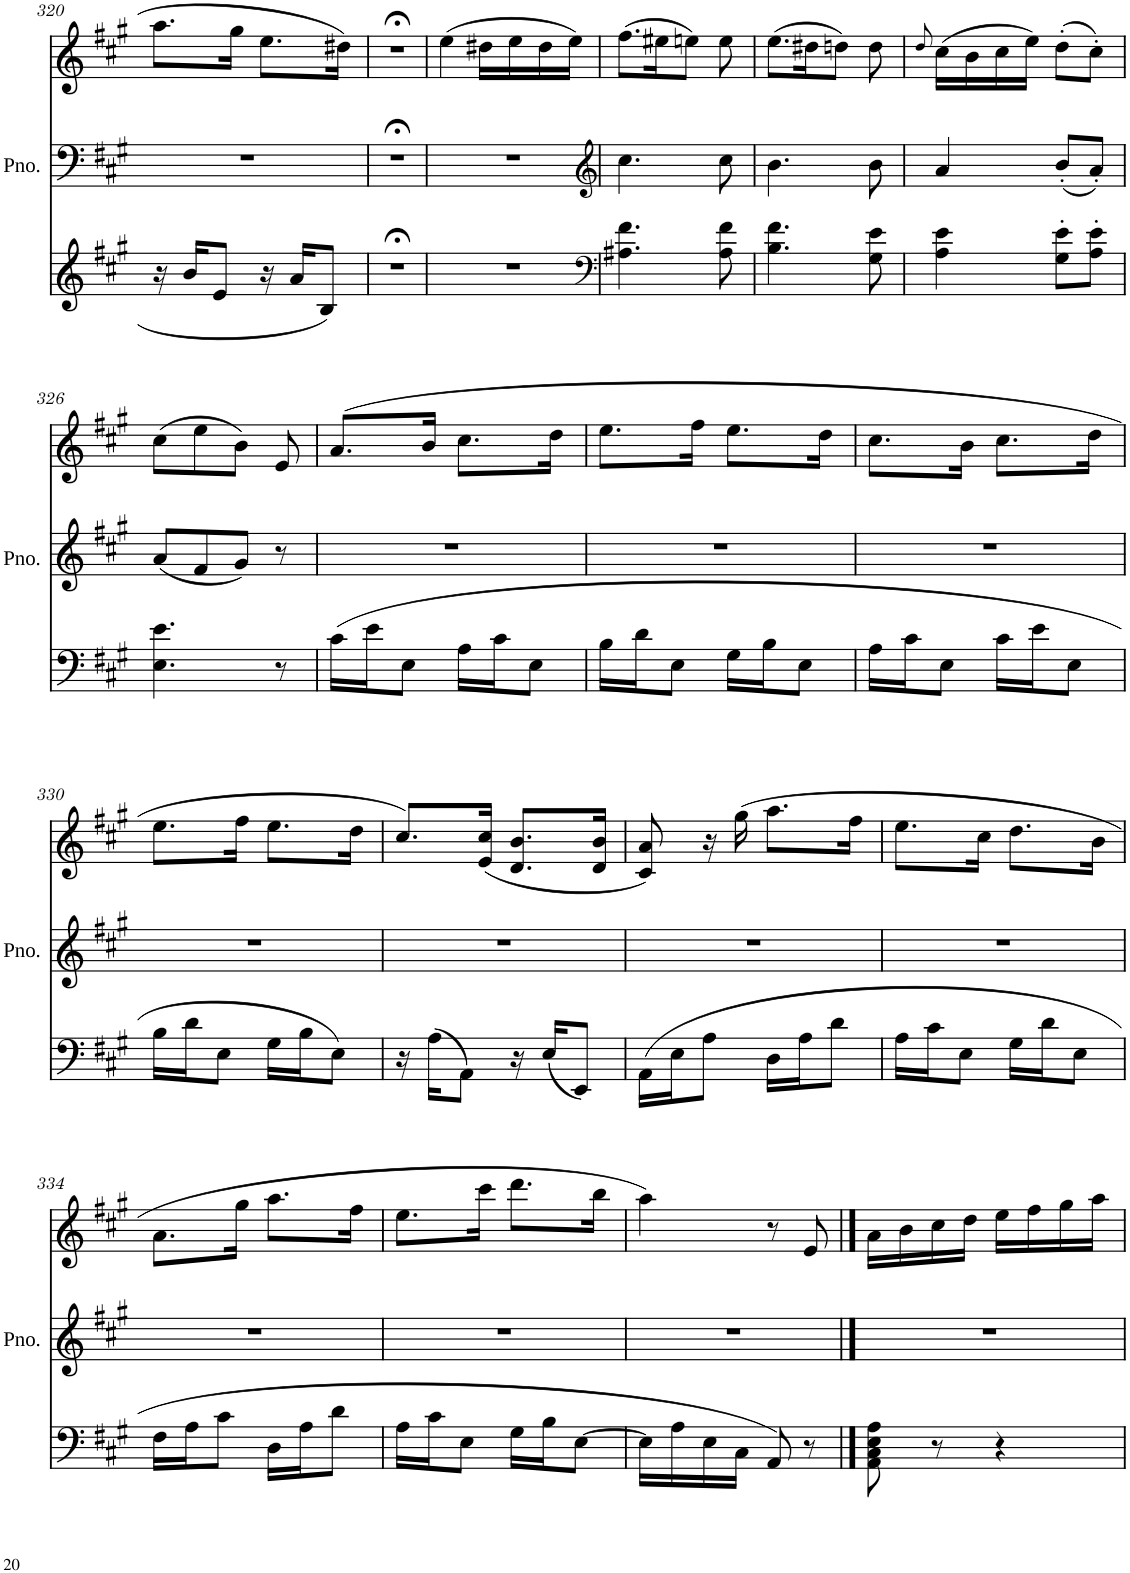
**kern	**kern	**kern
*part1	*part1	*part1
*staff3	*staff2	*staff1
*I"Piano	*	*
*I'Pno.	*	*
!!LO:PB:g=z
*clefG2	*clefF4	*clefG2
*k[f#c#g#]	*k[f#c#g#]	*k[f#c#g#]
*M2/4	*M2/4	*M2/4
=320	=320	=320
16r	2r	8.aa\L
16b/KL	.	.
8e/J	.	.
.	.	16gg#\Jk
16r	.	8.ee\L
16a/KL	.	.
8B/J	.	.
.	.	16dd#X\Jk
=321	=321	=321
2r;<	2r;<	2r;<
=322	=322	=322
2r	2r	(4ee\
.	.	16dd#X\LL
.	.	16ee\
.	.	16dd#\
.	.	16ee\JJ)
=323	=323	=323
*clefF4	*clefG2	*
4.A#X\ 4.f#\	4.cc#\	(8.ff#\L
.	.	16ee#X\K
.	.	8een\J)
8A#\ 8f#\	8cc#\	8ee\
=324	=324	=324
4.B\ 4.f#\	4.b\	(8.ee\L
.	.	16dd#X\K
.	.	8ddn\J)
8G#\ 8e\	8b\	8dd\
=325	=325	=325
.	.	8qdd/
4A\ 4e\	4a/	(16cc#\LL
.	.	16b\
.	.	16cc#\
.	.	16ee\JJ)
8G#\' 8e\'L	8b'/L	(8dd'\L
8A\' 8e\'J	8a'/J	8cc#'\J)
!!LO:LB:g=z
=326	=326	=326
4.E\ 4.e\	8a/L	(8cc#\L
.	8f#/	8ee\
.	8g#/J	8b\J)
8r	8r	8e/
=327	=327	=327
16c#\LL	2r	(8.a/L
16e\J	.	.
8E\J	.	.
.	.	16b/Jk
16A\LL	.	8.cc#\L
16c#\J	.	.
8E\J	.	.
.	.	16dd\Jk
=328	=328	=328
16B\LL	2r	8.ee\L
16d\J	.	.
8E\J	.	.
.	.	16ff#\Jk
16G#\LL	.	8.ee\L
16B\J	.	.
8E\J	.	.
.	.	16dd\Jk
=329	=329	=329
16A\LL	2r	8.cc#\L
16c#\J	.	.
8E\J	.	.
.	.	16b\Jk
16c#\LL	.	8.cc#\L
16e\J	.	.
8E\J	.	.
.	.	16dd\Jk
!!LO:LB:g=z
=330	=330	=330
16B\LL	2r	8.ee\L
16d\J	.	.
8E\J	.	.
.	.	16ff#\Jk
16G#\LL	.	8.ee\L
16B\J	.	.
8E\J	.	.
.	.	16dd\Jk
=331	=331	=331
16r	2r	8.cc#/L)
16A\KL	.	.
8AA\J	.	.
.	.	(16e/ 16cc#/Jk
16r	.	8.d/ 8.b/L
16E/KL	.	.
8EE/J	.	.
.	.	16d/ 16b/Jk
=332	=332	=332
16AA\LL	2r	8c#/ 8a/)
16E\J	.	.
8A\J	.	16r
.	.	(16gg#\
16D\LL	.	8.aa\L
16A\J	.	.
8d\J	.	.
.	.	16ff#\Jk
=333	=333	=333
16A\LL	2r	8.ee\L
16c#\J	.	.
8E\J	.	.
.	.	16cc#\Jk
16G#\LL	.	8.dd\L
16d\J	.	.
8E\J	.	.
.	.	16b\Jk
!!LO:LB:g=z
=334	=334	=334
16F#\LL	2r	8.a\L
16A\J	.	.
8c#\J	.	.
.	.	16gg#\Jk
16D\LL	.	8.aa\L
16A\J	.	.
8d\J	.	.
.	.	16ff#\Jk
=335	=335	=335
16A\LL	2r	8.ee\L
16c#\J	.	.
8E\J	.	.
.	.	16ccc#\Jk
16G#\LL	.	8.ddd\L
16B\J	.	.
[8E\J	.	.
.	.	16bb\Jk
=336	=336	=336
16E\LL]	2r	4aa\)
16A\	.	.
16E\	.	.
16C#\JJ	.	.
8AA/	.	8r
8r	.	8e/
==337	==337	==337
8AA\ 8C#\ 8E\ 8A\	2r	16a\LL
.	.	16b\
8r	.	16cc#\
.	.	16dd\JJ
4r	.	16ee\LL
.	.	16ff#\
.	.	16gg#\
.	.	16aa\JJ
=	=	=
*-	*-	*-
